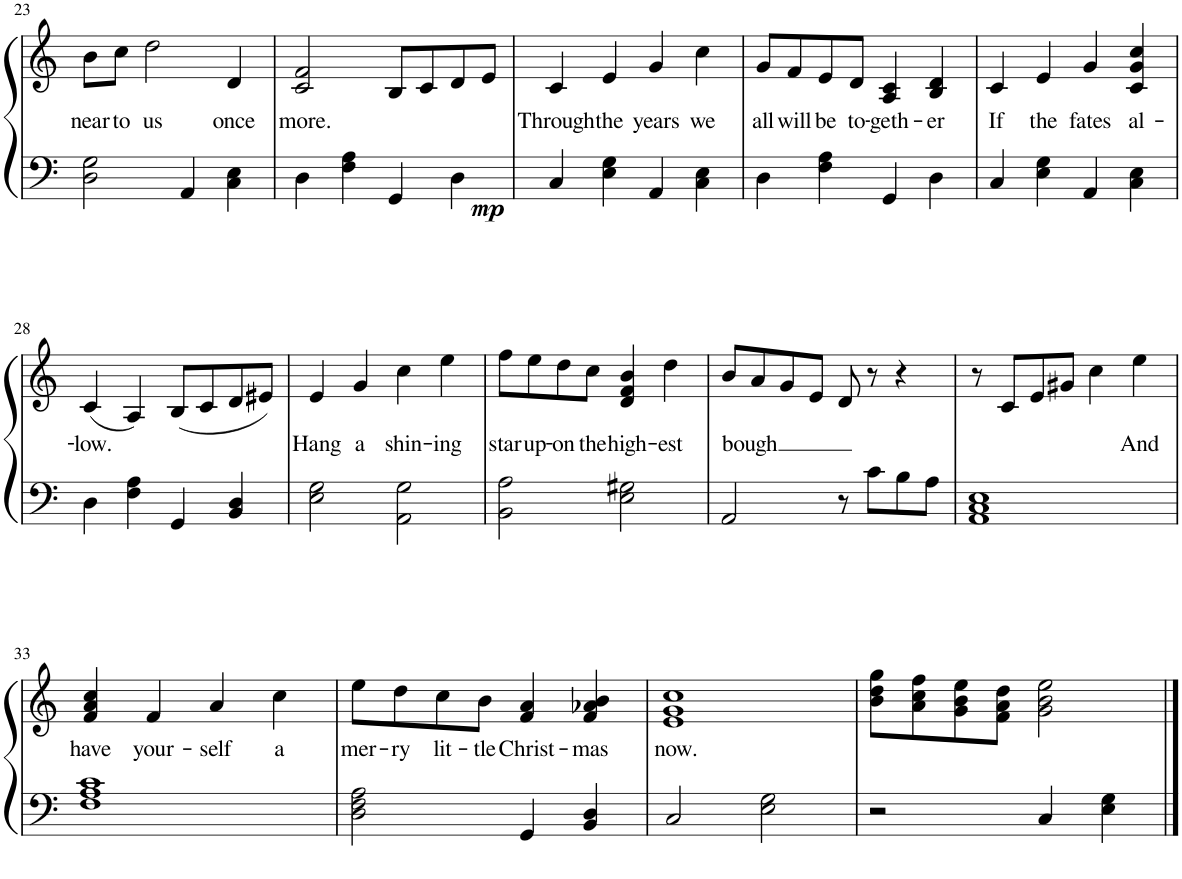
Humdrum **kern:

**kern	**kern	**text	**dynam
*part1	*part1	*part1	*part1
*staff2	*staff1	*staff1	*staff1/2
*I"Piano	*	*	*
*I'Pno.	*	*	*
!!LO:PB:g=z
*clefF4	*clefG2	*	*
*k[]	*k[]	*	*
*M4/4	*M4/4	*	*
=23	=23	=23	=23
!	!	!LO:LY:b	!
2D\ 2G\	8b\L	near	.
!	!	!LO:LY:b	!
.	8cc\J	to	.
!	!	!LO:LY:b	!
.	2dd\	us	.
4AA/	.	.	.
!	!	!LO:LY:b	!
4C\ 4E\	4d/	once	.
=24	=24	=24	=24
!	!	!LO:LY:b	!
4D\	2c/ 2f/	more.	.
4F\ 4A\	.	.	.
4GG/	8B/L	.	.
.	8c/	.	.
4D\	8d/	.	.
.	8e/J	.	.
=25	=25	=25	=25
!	!	!LO:LY:b	!LO:DY:b=2
4C/	4c/	Through	mp
!	!	!LO:LY:b	!
4E\ 4G\	4e/	the	.
!	!	!LO:LY:b	!
4AA/	4g/	years	.
!	!	!LO:LY:b	!
4C\ 4E\	4cc\	we	.
=26	=26	=26	=26
!	!	!LO:LY:b	!
4D\	8g/L	all	.
!	!	!LO:LY:b	!
.	8f/	will	.
!	!	!LO:LY:b	!
4F\ 4A\	8e/	be	.
!	!	!LO:LY:b	!
.	8d/J	to-	.
!	!	!LO:LY:b	!
4GG/	4A/ 4c/	-geth-	.
!	!	!LO:LY:b	!
4D\	4B/ 4d/	-er	.
=27	=27	=27	=27
!	!	!LO:LY:b	!
4C/	4c/	If	.
!	!	!LO:LY:b	!
4E\ 4G\	4e/	the	.
!	!	!LO:LY:b	!
4AA/	4g/	fates	.
!	!	!LO:LY:b	!
4C\ 4E\	4c/ 4g/ 4cc/	al-	.
!!LO:LB:g=z
=28	=28	=28	=28
!	!	!LO:LY:b	!
4D\	(4c/	-low.	.
4F\ 4A\	4A/)	.	.
4GG/	(8B/L	.	.
.	8c/	.	.
4BB/ 4D/	8d/	.	.
.	8e#X/J)	.	.
=29	=29	=29	=29
!	!	!LO:LY:b	!
2E\ 2G\	4e/	Hang	.
!	!	!LO:LY:b	!
.	4g/	a	.
!	!	!LO:LY:b	!
2AA\ 2G\	4cc\	shin-	.
!	!	!LO:LY:b	!
.	4ee\	-ing	.
=30	=30	=30	=30
!	!	!LO:LY:b	!
2BB\ 2A\	8ff\L	star	.
!	!	!LO:LY:b	!
.	8ee\	up-	.
!	!	!LO:LY:b	!
.	8dd\	-on	.
!	!	!LO:LY:b	!
.	8cc\J	the	.
!	!	!LO:LY:b	!
2E\ 2G#X\	4d/ 4f/ 4b/	high-	.
!	!	!LO:LY:b	!
.	4dd\	-est	.
=31	=31	=31	=31
!	!	!LO:LY:b	!
2AA/	8b/L	bough	.
.	8a/	.	.
.	8g/	.	.
.	8e/J	.	.
8r	8d/	.	.
8c\L	8r	.	.
8B\	4r	.	.
8A\J	.	.	.
=32	=32	=32	=32
1AA 1C 1E	8r	.	.
.	8c/L	.	.
.	8e/	.	.
.	8g#X/J	.	.
.	4cc\	.	.
!	!	!LO:LY:b	!
.	4ee\	And	.
!!LO:LB:g=z
=33	=33	=33	=33
!	!	!LO:LY:b	!
1F 1A 1c	4f/ 4a/ 4cc/	have	.
!	!	!LO:LY:b	!
.	4f/	your-	.
!	!	!LO:LY:b	!
.	4a/	-self	.
!	!	!LO:LY:b	!
.	4cc\	a	.
=34	=34	=34	=34
!	!	!LO:LY:b	!
2D\ 2F\ 2A\	8ee\L	mer-	.
!	!	!LO:LY:b	!
.	8dd\	-ry	.
!	!	!LO:LY:b	!
.	8cc\	lit-	.
!	!	!LO:LY:b	!
.	8b\J	-tle	.
!	!	!LO:LY:b	!
4GG/	4f/ 4a/	Christ-	.
!	!	!LO:LY:b	!
4BB/ 4D/	4f/ 4a-X/ 4b/	-mas	.
=35	=35	=35	=35
!	!	!LO:LY:b	!
2C/	1e 1g 1cc	now.	.
2E\ 2G\	.	.	.
=36	=36	=36	=36
2r	8b\ 8dd\ 8gg\L	.	.
.	8a\ 8cc\ 8ff\	.	.
.	8g\ 8b\ 8ee\	.	.
.	8f\ 8a\ 8dd\J	.	.
4C/	2g\ 2b\ 2ee\	.	.
4E\ 4G\	.	.	.
==	==	==	==
*-	*-	*-	*-
